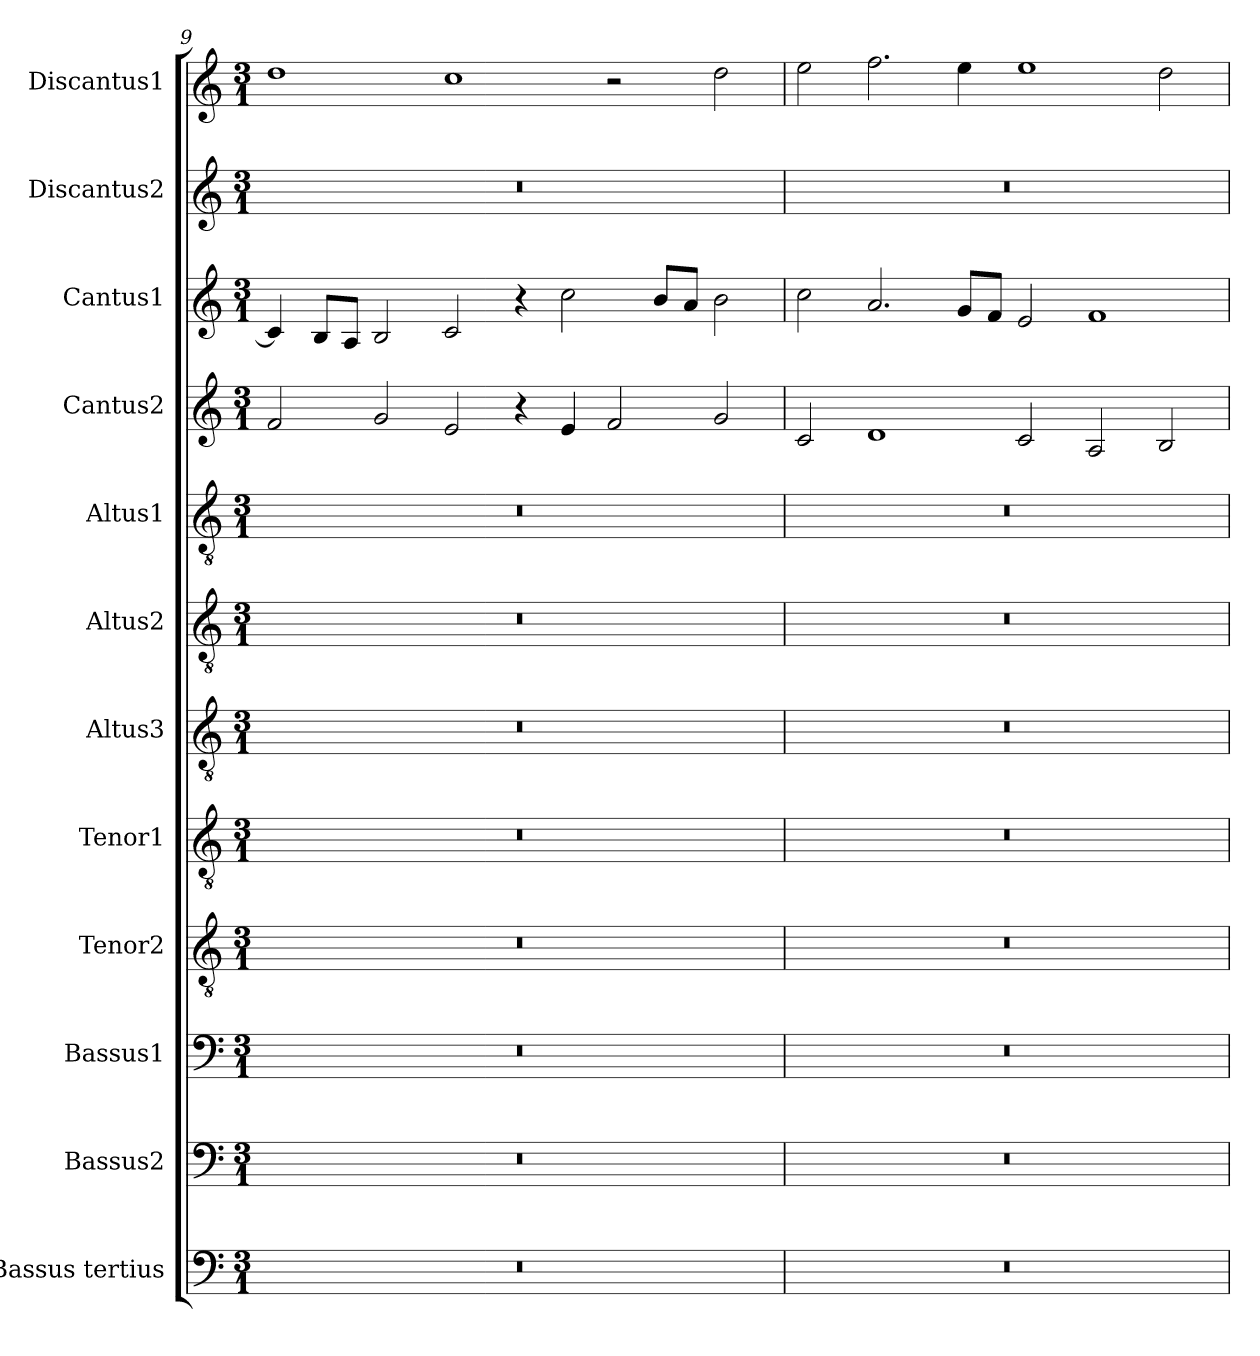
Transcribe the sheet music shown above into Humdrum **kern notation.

**kern	**kern	**kern	**kern	**kern	**kern	**kern	**kern	**kern	**kern	**kern	**kern
*part12	*part11	*part10	*part9	*part8	*part7	*part6	*part5	*part4	*part3	*part2	*part1
*staff12	*staff11	*staff10	*staff9	*staff8	*staff7	*staff6	*staff5	*staff4	*staff3	*staff2	*staff1
*I"Bassus tertius	*I"Bassus2	*I"Bassus1	*I"Tenor2	*I"Tenor1	*I"Altus3	*I"Altus2	*I"Altus1	*I"Cantus2	*I"Cantus1	*I"Discantus2	*I"Discantus1
*I'B3	*I'B2	*I'B1	*I'T2	*I'T1	*I'A3	*I'A2	*I'A1	*I'C2	*I'C1	*I'D2	*I'D1
*clefF4	*clefF4	*clefF4	*clefGv2	*clefGv2	*clefGv2	*clefGv2	*clefGv2	*clefG2	*clefG2	*clefG2	*clefG2
*k[]	*k[]	*k[]	*k[]	*k[]	*k[]	*k[]	*k[]	*k[]	*k[]	*k[]	*k[]
*M3/1	*M3/1	*M3/1	*M3/1	*M3/1	*M3/1	*M3/1	*M3/1	*M3/1	*M3/1	*M3/1	*M3/1
=9	=9	=9	=9	=9	=9	=9	=9	=9	=9	=9	=9
0.r	0.r	0.r	0.r	0.r	0.r	0.r	0.r	2f/	4c/]	0.r	1dd
.	.	.	.	.	.	.	.	.	8B/L	.	.
.	.	.	.	.	.	.	.	.	8A/J	.	.
.	.	.	.	.	.	.	.	2g/	2B/	.	.
.	.	.	.	.	.	.	.	2e/	2c/	.	1cc
.	.	.	.	.	.	.	.	4r	4r	.	.
.	.	.	.	.	.	.	.	4e/	2cc\	.	.
.	.	.	.	.	.	.	.	2f/	.	.	2r
.	.	.	.	.	.	.	.	.	8b/L	.	.
.	.	.	.	.	.	.	.	.	8a/J	.	.
.	.	.	.	.	.	.	.	2g/	2b\	.	2dd\
=10	=10	=10	=10	=10	=10	=10	=10	=10	=10	=10	=10
0.r	0.r	0.r	0.r	0.r	0.r	0.r	0.r	2c/	2cc\	0.r	2ee\
.	.	.	.	.	.	.	.	1d	2.a/	.	2.ff\
.	.	.	.	.	.	.	.	.	8g/L	.	4ee\
.	.	.	.	.	.	.	.	.	8f/J	.	.
.	.	.	.	.	.	.	.	2c/	2e/	.	1ee
.	.	.	.	.	.	.	.	2A/	1f	.	.
.	.	.	.	.	.	.	.	2B/	.	.	2dd\
=	=	=	=	=	=	=	=	=	=	=	=
*-	*-	*-	*-	*-	*-	*-	*-	*-	*-	*-	*-
